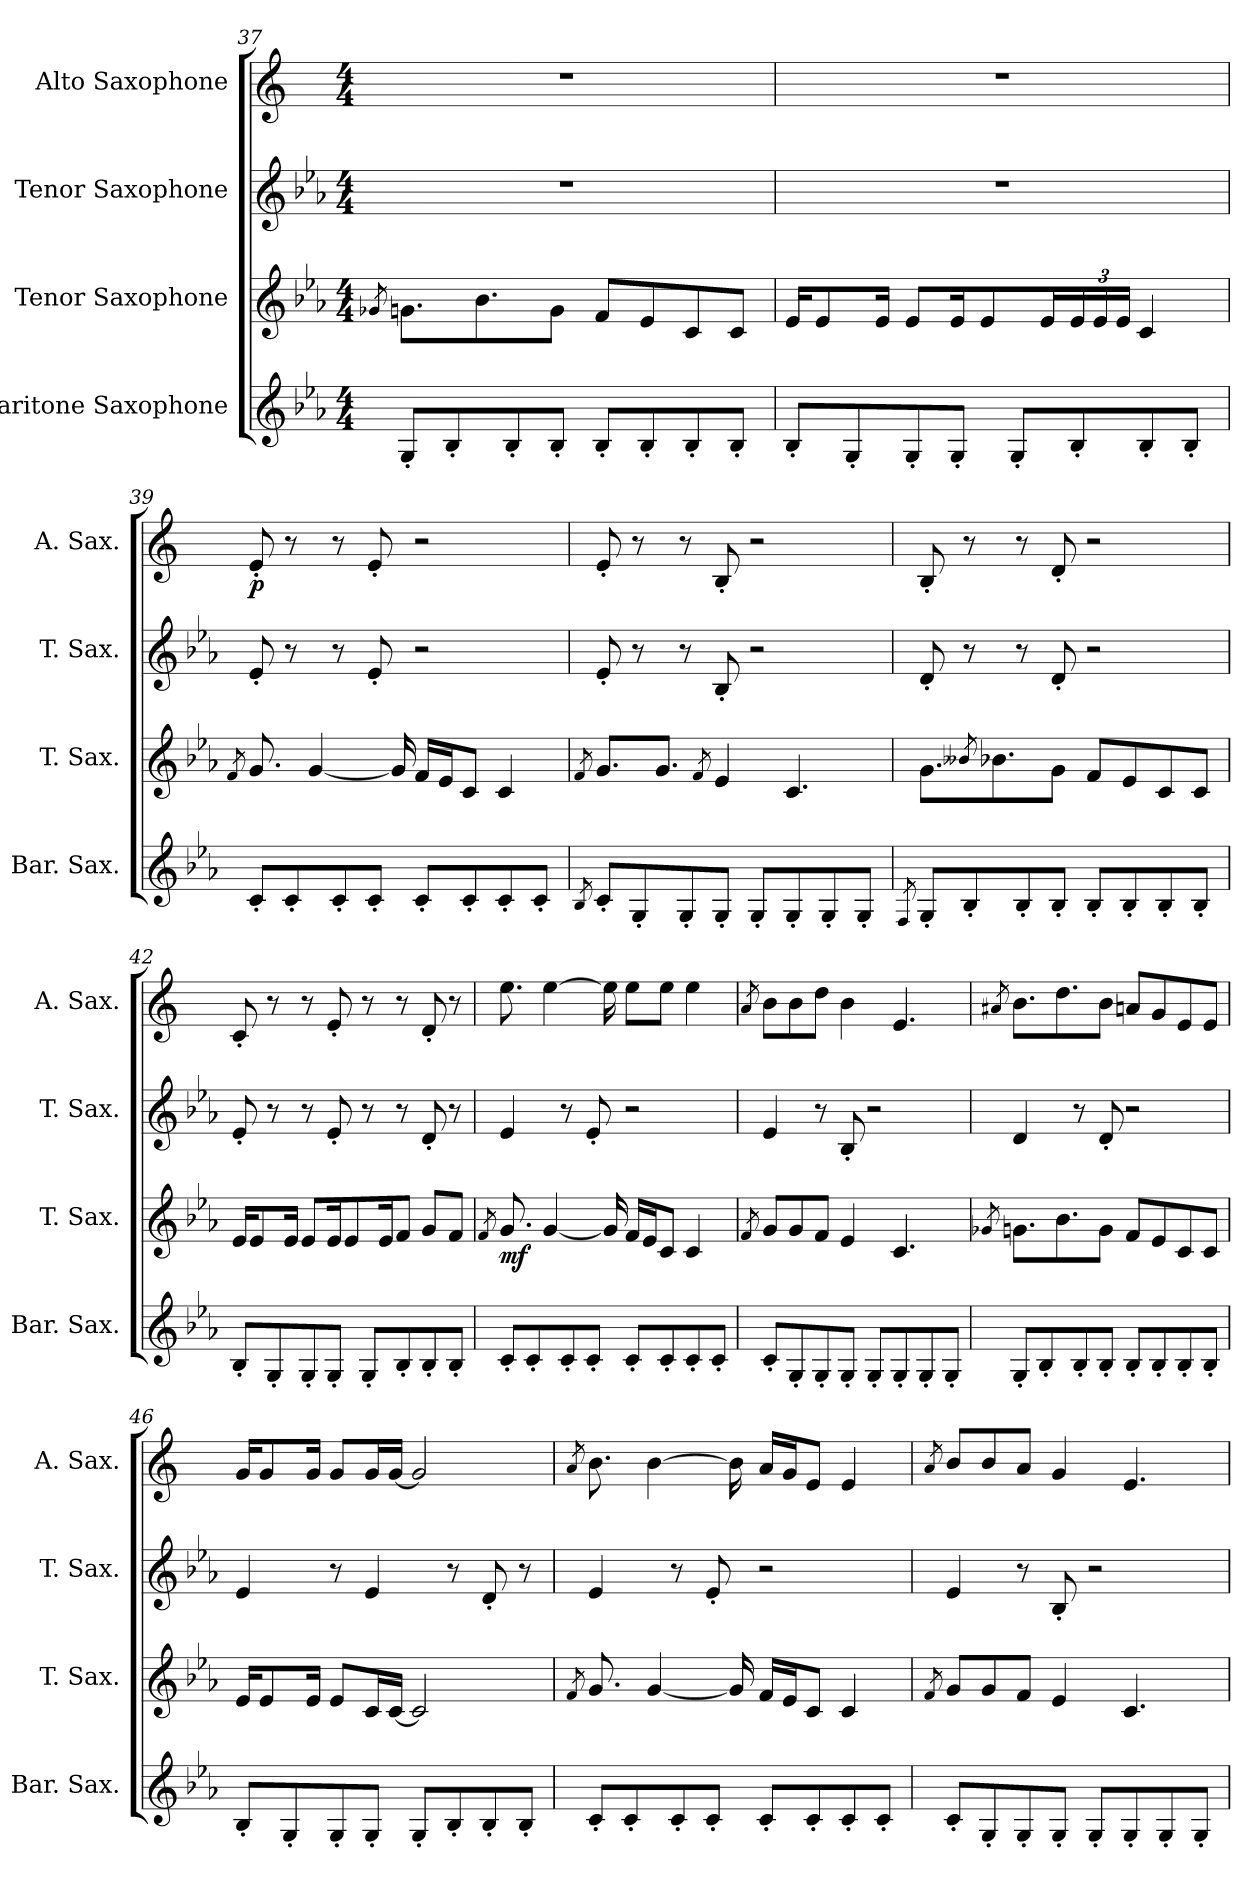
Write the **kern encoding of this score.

**kern	**kern	**dynam	**kern	**kern	**dynam
*part4	*part3	*part3	*part2	*part1	*part1
*staff4	*staff3	*staff3	*staff2	*staff1	*staff1
*I"Baritone Saxophone	*I"Tenor Saxophone	*	*I"Tenor Saxophone	*I"Alto Saxophone	*
*I'Bar. Sax.	*I'T. Sax.	*	*I'T. Sax.	*I'A. Sax.	*
*clefG2	*clefG2	*	*clefG2	*clefG2	*
*ITrd12c21	*ITrd8c14	*	*ITrd8c14	*ITrd5c9	*
*k[b-e-a-]	*k[b-e-a-]	*	*k[b-e-a-]	*k[b-e-a-]	*
*M4/4	*M4/4	*	*M4/4	*M4/4	*
=37	=37	=37	=37	=37	=37
.	8qG-X/	.	.	.	.
8GG'/L	8.Gn\L	.	1r	1r	.
8BB-'/	.	.	.	.	.
.	8.B-\	.	.	.	.
8BB-'/	.	.	.	.	.
8BB-'/J	8G\J	.	.	.	.
8BB-'/L	8F/L	.	.	.	.
8BB-'/	8E-/	.	.	.	.
8BB-'/	8C/	.	.	.	.
8BB-'/J	8C/J	.	.	.	.
!!LO:LB:g=z
=38	=38	=38	=38	=38	=38
8BB-'/L	16E-/KL	.	1r	1r	.
.	8E-/	.	.	.	.
8GG'/	.	.	.	.	.
.	16E-/Jk	.	.	.	.
8GG'/	8E-/L	.	.	.	.
8GG'/J	16E-/K	.	.	.	.
.	8E-/	.	.	.	.
8GG'/L	.	.	.	.	.
.	16E-/L	.	.	.	.
*	*Xbrackettup	*	*	*	*
8BB-'/	24E-/	.	.	.	.
.	24E-/	.	.	.	.
.	24E-/JJ	.	.	.	.
8BB-'/	4C/	.	.	.	.
8BB-'/J	.	.	.	.	.
=39	=39	=39	=39	=39	=39
.	8qF/	.	.	.	.
!	!	!	!	!	!LO:DY:b
8C'/L	8.G/	.	8E-'/	8G'/	p
8C'/	.	.	8r	8r	.
.	[4G/	.	.	.	.
8C'/	.	.	8r	8r	.
8C'/J	.	.	8E-'/	8G'/	.
.	16G/]	.	.	.	.
8C'/L	16F/LL	.	2r	2r	.
.	16E-/J	.	.	.	.
8C'/	8C/J	.	.	.	.
8C'/	4C/	.	.	.	.
8C'/J	.	.	.	.	.
=40	=40	=40	=40	=40	=40
8qBB-/	8qF/	.	.	.	.
8C'/L	8.G/L	.	8E-'/	8G'/	.
8GG'/	.	.	8r	8r	.
.	8.G/J	.	.	.	.
8GG'/	.	.	8r	8r	.
.	8qF/	.	.	.	.
8GG'/J	4E-/	.	8BB-'/	8D'/	.
8GG'/L	.	.	2r	2r	.
8GG'/	4.C/	.	.	.	.
8GG'/	.	.	.	.	.
8GG'/J	.	.	.	.	.
!!LO:PB:g=z
=41	=41	=41	=41	=41	=41
8qFF/	.	.	.	.	.
8GG'/L	8.G\L	.	8D'/	8D'/	.
8BB-'/	.	.	8r	8r	.
.	8qB--X/	.	.	.	.
.	8.B-X\	.	.	.	.
8BB-'/	.	.	8r	8r	.
8BB-'/J	8G\J	.	8D'/	8F'/	.
8BB-'/L	8F/L	.	2r	2r	.
8BB-'/	8E-/	.	.	.	.
8BB-'/	8C/	.	.	.	.
8BB-'/J	8C/J	.	.	.	.
=42	=42	=42	=42	=42	=42
8BB-'/L	16E-/KL	.	8E-'/	8E-'/	.
.	8E-/	.	.	.	.
8GG'/	.	.	8r	8r	.
.	16E-/Jk	.	.	.	.
8GG'/	8E-/L	.	8r	8r	.
8GG'/J	16E-/K	.	8E-'/	8G'/	.
.	8E-/	.	.	.	.
8GG'/L	.	.	8r	8r	.
.	16E-/K	.	.	.	.
8BB-'/	8F/J	.	8r	8r	.
8BB-'/	8G/L	.	8D'/	8F'/	.
8BB-'/J	8F/J	.	8r	8r	.
=43	=43	=43	=43	=43	=43
.	8qF/	.	.	.	.
!	!	!LO:DY:b	!	!	!
8C'/L	8.G/	mf	4E-/	8.g\	.
8C'/	.	.	.	.	.
.	[4G/	.	.	[4g\	.
8C'/	.	.	8r	.	.
8C'/J	.	.	8E-'/	.	.
.	16G/]	.	.	16g\]	.
8C'/L	16F/LL	.	2r	8g\L	.
.	16E-/J	.	.	.	.
8C'/	8C/J	.	.	8g\J	.
8C'/	4C/	.	.	4g\	.
8C'/J	.	.	.	.	.
!!LO:LB:g=z
=44	=44	=44	=44	=44	=44
.	8qF/	.	.	8qc/	.
8C'/L	8G/L	.	4E-/	8d\L	.
8GG'/	8G/	.	.	8d\	.
8GG'/	8F/J	.	8r	8f\J	.
8GG'/J	4E-/	.	8BB-'/	4d\	.
8GG'/L	.	.	2r	.	.
8GG'/	4.C/	.	.	4.G/	.
8GG'/	.	.	.	.	.
8GG'/J	.	.	.	.	.
=45	=45	=45	=45	=45	=45
.	8qG-X/	.	.	8qc#X/	.
8GG'/L	8.Gn\L	.	4D/	8.d\L	.
8BB-'/	.	.	.	.	.
.	8.B-\	.	.	8.f\	.
8BB-'/	.	.	8r	.	.
8BB-'/J	8G\J	.	8D'/	8d\J	.
8BB-'/L	8F/L	.	2r	8cn/L	.
8BB-'/	8E-/	.	.	8B-/	.
8BB-'/	8C/	.	.	8G/	.
8BB-'/J	8C/J	.	.	8G/J	.
=46	=46	=46	=46	=46	=46
8BB-'/L	16E-/KL	.	4E-/	16B-/KL	.
.	8E-/	.	.	8B-/	.
8GG'/	.	.	.	.	.
.	16E-/Jk	.	.	16B-/Jk	.
8GG'/	8E-/L	.	8r	8B-/L	.
8GG'/J	16C/L	.	4E-/	16B-/L	.
.	[16C/JJ	.	.	[16B-/JJ	.
8GG'/L	2C/]	.	.	2B-/]	.
8BB-'/	.	.	8r	.	.
8BB-'/	.	.	8D'/	.	.
8BB-'/J	.	.	8r	.	.
!!LO:LB:g=z
=47	=47	=47	=47	=47	=47
.	8qF/	.	.	8qc/	.
8C'/L	8.G/	.	4E-/	8.d\	.
8C'/	.	.	.	.	.
.	[4G/	.	.	[4d\	.
8C'/	.	.	8r	.	.
8C'/J	.	.	8E-'/	.	.
.	16G/]	.	.	16d\]	.
8C'/L	16F/LL	.	2r	16c/LL	.
.	16E-/J	.	.	16B-/J	.
8C'/	8C/J	.	.	8G/J	.
8C'/	4C/	.	.	4G/	.
8C'/J	.	.	.	.	.
=48	=48	=48	=48	=48	=48
.	8qF/	.	.	8qc/	.
8C'/L	8G/L	.	4E-/	8d/L	.
8GG'/	8G/	.	.	8d/	.
8GG'/	8F/J	.	8r	8c/J	.
8GG'/J	4E-/	.	8BB-'/	4B-/	.
8GG'/L	.	.	2r	.	.
8GG'/	4.C/	.	.	4.G/	.
8GG'/	.	.	.	.	.
8GG'/J	.	.	.	.	.
=	=	=	=	=	=
*-	*-	*-	*-	*-	*-
